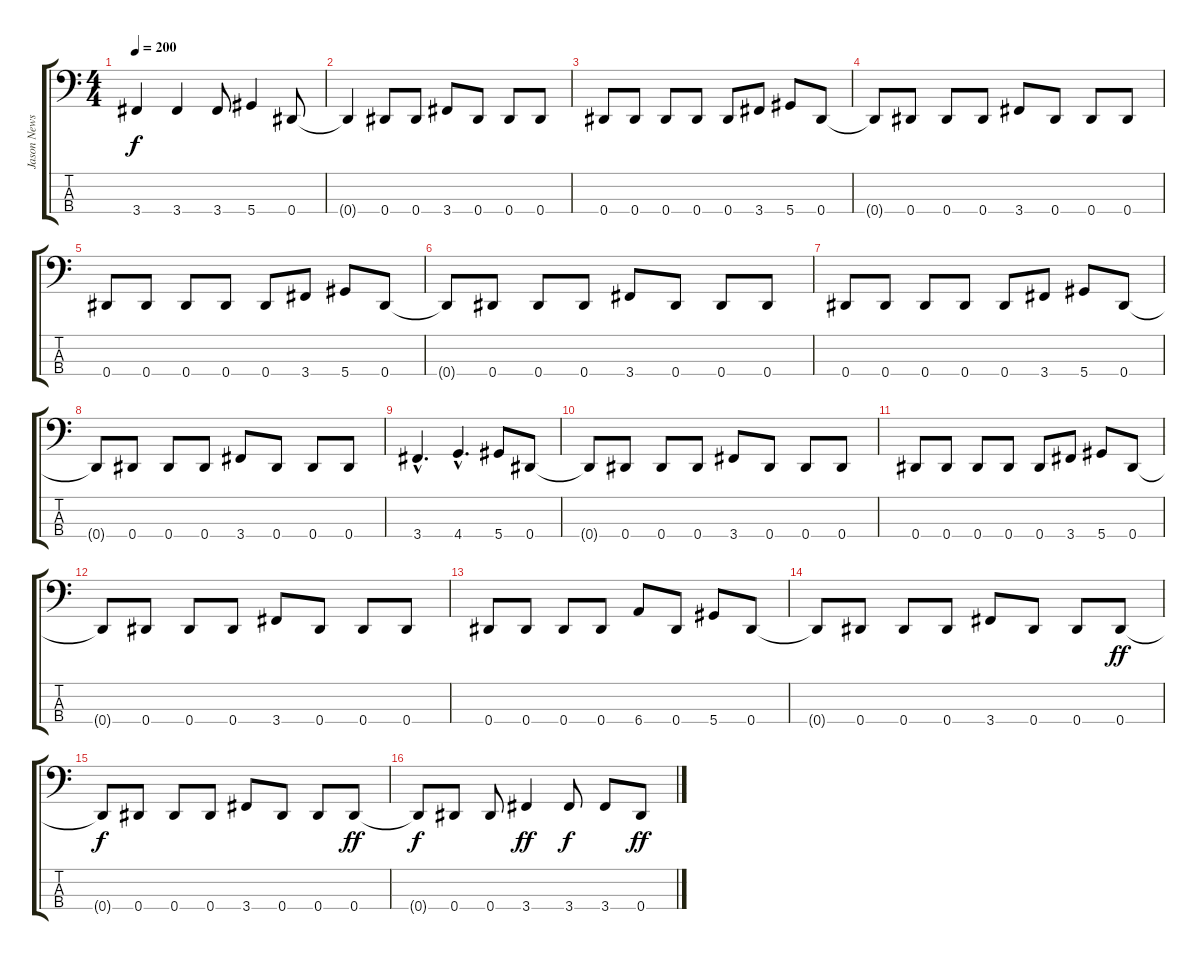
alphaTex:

\track ("Jason Newsted" "Jason News") {instrument electricbasspick}
\staff {score tabs}
\tuning (Gb2 Db2 Ab1 Eb1) {hide}
\ts (4 4)
\tempo 200
\clef f4
\ks c
3.4.4{dy f} 3.4.4 3.4.8 5.4.4 0.4.8 |
0.4{t}.4 0.4.8 0.4.8 3.4.8 0.4.8 0.4.8 0.4.8 |
0.4.8 0.4.8 0.4.8 0.4.8 0.4.8 3.4.8 5.4.8 0.4.8 |
0.4{t}.8 0.4.8 0.4.8 0.4.8 3.4.8 0.4.8 0.4.8 0.4.8 |
0.4.8 0.4.8 0.4.8 0.4.8 0.4.8 3.4.8 5.4.8 0.4.8 |
0.4{t}.8 0.4.8 0.4.8 0.4.8 3.4.8 0.4.8 0.4.8 0.4.8 |
0.4.8 0.4.8 0.4.8 0.4.8 0.4.8 3.4.8 5.4.8 0.4.8 |
0.4{t}.8 0.4.8 0.4.8 0.4.8 3.4.8 0.4.8 0.4.8 0.4.8 |
3.4{hac}.4{d} 4.4{hac}.4{d} 5.4.8 0.4.8 |
0.4{t}.8 0.4.8 0.4.8 0.4.8 3.4.8 0.4.8 0.4.8 0.4.8 |
0.4.8 0.4.8 0.4.8 0.4.8 0.4.8 3.4.8 5.4.8 0.4.8 |
0.4{t}.8 0.4.8 0.4.8 0.4.8 3.4.8 0.4.8 0.4.8 0.4.8 |
0.4.8 0.4.8 0.4.8 0.4.8 6.4.8 0.4.8 5.4.8 0.4.8 |
0.4{t}.8 0.4.8 0.4.8 0.4.8 3.4.8 0.4.8 0.4.8 0.4.8{dy ff} |
0.4{t}.8{dy f} 0.4.8 0.4.8 0.4.8 3.4.8 0.4.8 0.4.8 0.4.8{dy ff} |
0.4{t}.8{dy f} 0.4.8 0.4.8 3.4.4{dy ff} 3.4.8{dy f} 3.4.8 0.4.8{dy ff}
